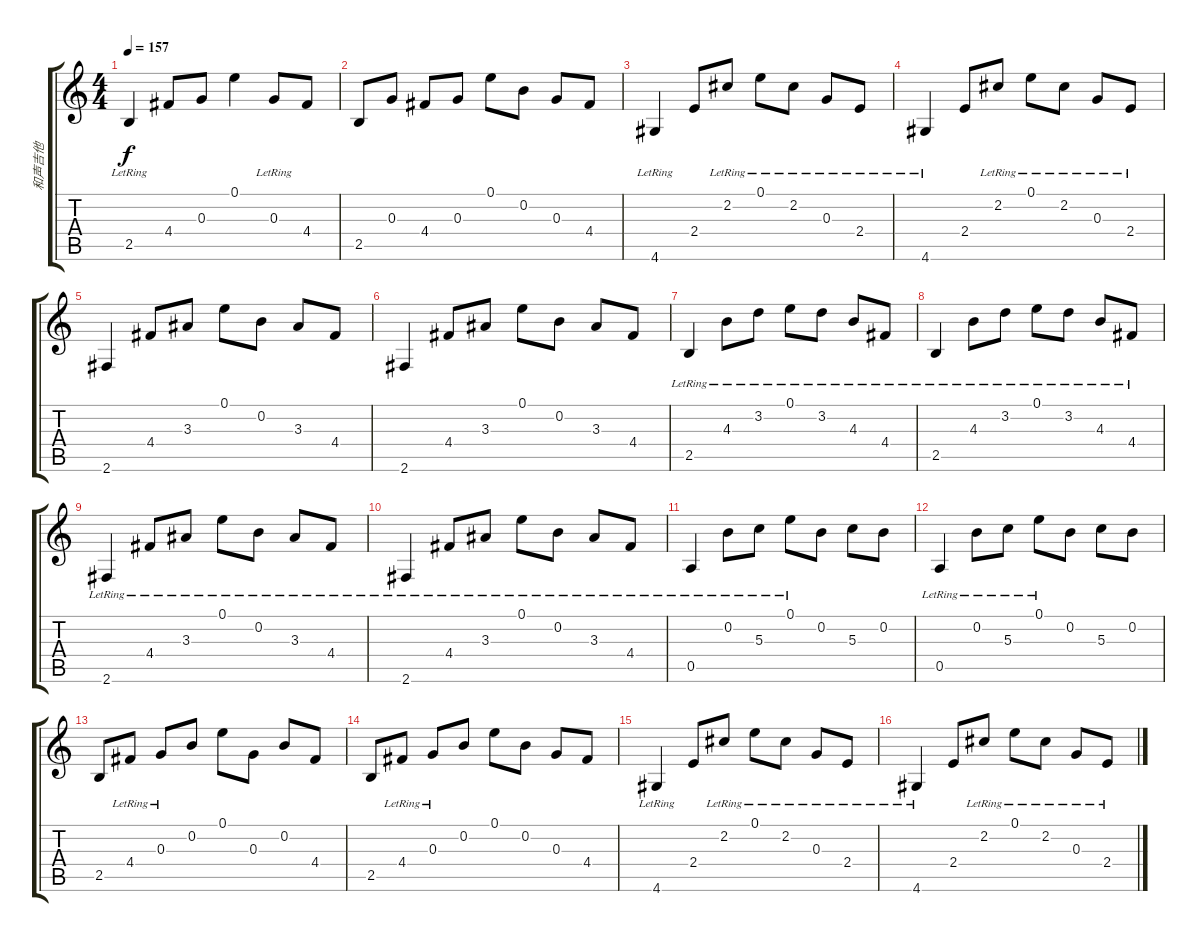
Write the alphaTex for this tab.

\track ("和声吉他" "和声吉他") {instrument electricguitarmuted}
\staff {score tabs}
\tuning (E4 B3 G3 D3 A2 E2) {hide}
\ts (4 4)
\tempo 157
\clef g2
\ks c
2.5{lr}.4{dy f} 4.4.8 0.3.8 0.1.4 0.3{lr}.8 4.4.8 |
2.5.8 0.3.8 4.4.8 0.3.8 0.1.8 0.2.8 0.3.8 4.4.8 |
4.6{lr}.4 2.4.8 2.2{lr}.8 0.1{lr}.8 2.2{lr}.8 0.3{lr}.8 2.4{lr}.8 |
4.6{lr}.4 2.4.8 2.2{lr}.8 0.1{lr}.8 2.2{lr}.8 0.3{lr}.8 2.4{lr}.8 |
2.6.4 4.4.8 3.3.8 0.1.8 0.2.8 3.3.8 4.4.8 |
2.6.4 4.4.8 3.3.8 0.1.8 0.2.8 3.3.8 4.4.8 |
2.5{lr}.4 4.3{lr}.8 3.2{lr}.8 0.1{lr}.8 3.2{lr}.8 4.3{lr}.8 4.4{lr}.8 |
2.5{lr}.4 4.3{lr}.8 3.2{lr}.8 0.1{lr}.8 3.2{lr}.8 4.3{lr}.8 4.4{lr}.8 |
2.6{lr}.4 4.4{lr}.8 3.3{lr}.8 0.1{lr}.8 0.2{lr}.8 3.3{lr}.8 4.4{lr}.8 |
2.6{lr}.4 4.4{lr}.8 3.3{lr}.8 0.1{lr}.8 0.2{lr}.8 3.3{lr}.8 4.4{lr}.8 |
0.5{lr}.4 0.2{lr}.8 5.3{lr}.8 0.1{lr}.8 0.2.8 5.3.8 0.2.8 |
0.5{lr}.4 0.2{lr}.8 5.3{lr}.8 0.1{lr}.8 0.2.8 5.3.8 0.2.8 |
2.5.8 4.4{lr}.8 0.3{lr}.8 0.2.8 0.1.8 0.3.8 0.2.8 4.4.8 |
2.5.8 4.4{lr}.8 0.3{lr}.8 0.2.8 0.1.8 0.2.8 0.3.8 4.4.8 |
4.6{lr}.4 2.4.8 2.2{lr}.8 0.1{lr}.8 2.2{lr}.8 0.3{lr}.8 2.4{lr}.8 |
4.6{lr}.4 2.4.8 2.2{lr}.8 0.1{lr}.8 2.2{lr}.8 0.3{lr}.8 2.4{lr}.8
